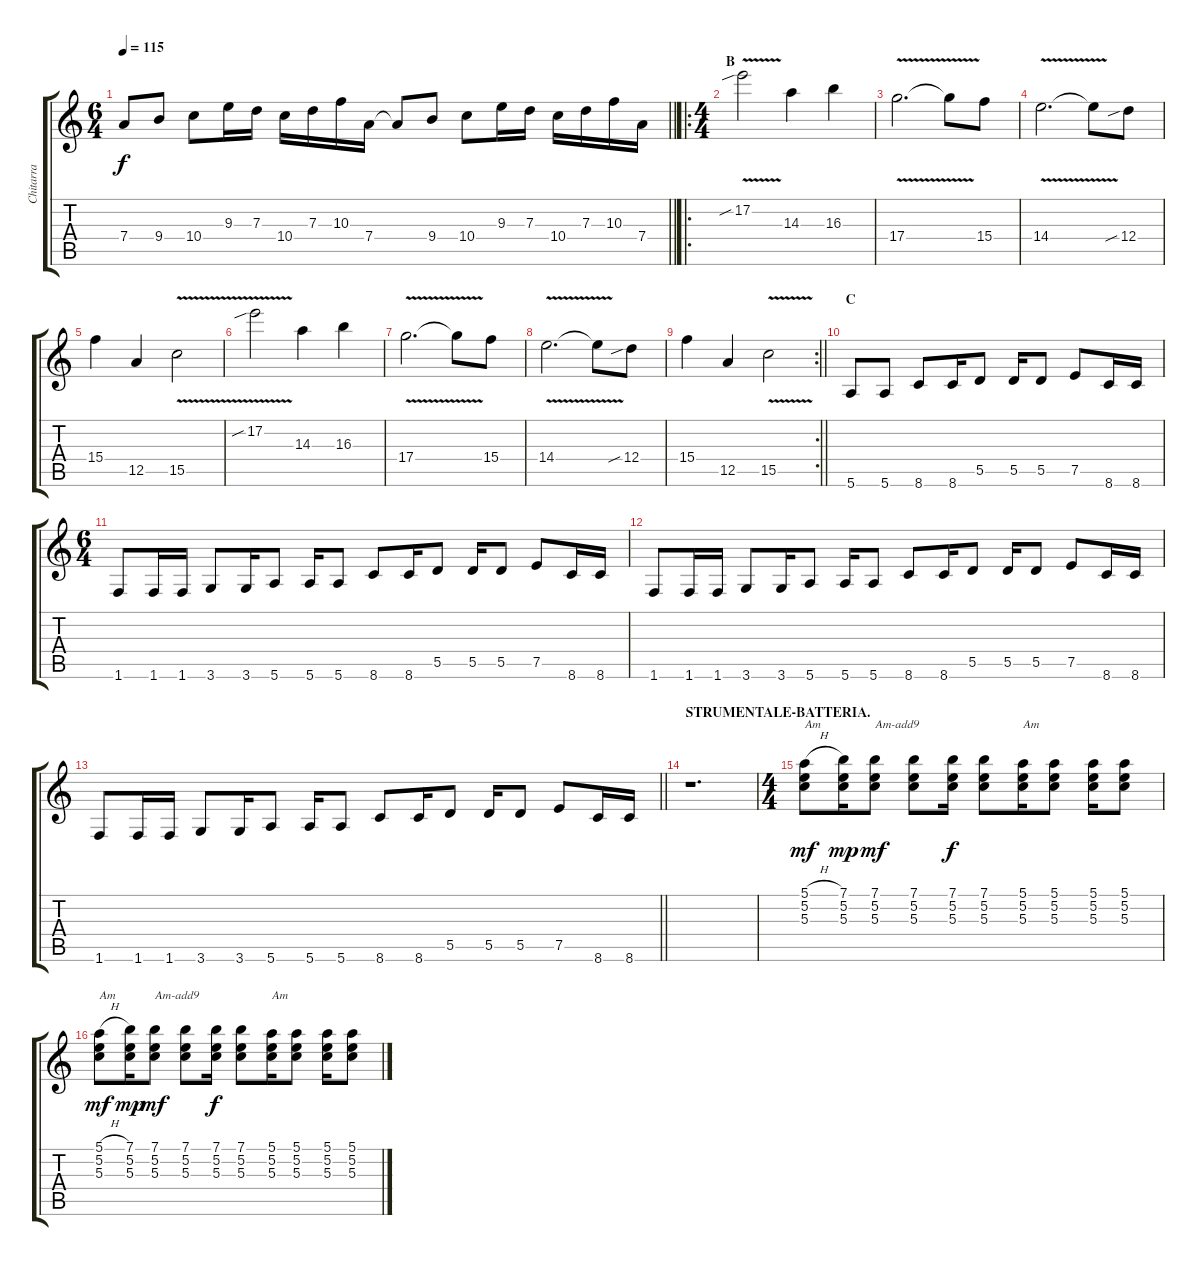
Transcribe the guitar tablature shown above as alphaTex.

\track ("Chitarra" "Chitarra") {instrument electricguitarjazz}
\staff {score tabs}
\tuning (E4 B3 G3 D3 A2 E2) {hide}
\ts (6 4)
\tempo 115
\clef g2
\barLineRight lightlight
\ks c
7.4{t}.8{dy f} 9.4.8 10.4.8 9.3.16 7.3.16 10.4.16 7.3.16 10.3.16 7.4.16 7.4{t}.8 9.4.8 10.4.8 9.3.16 7.3.16 10.4.16 7.3.16 10.3.16 7.4.16 |
\ro
\ts (4 4)
\section ("" "B")
17.2{v sib}.2{volume 9 instrument distortionguitar} 14.3.4 16.3.4 |
17.4{v}.2{d} 17.4{t}.8 15.4.8 |
14.4{v}.2{d} 14.4{t}.8 12.4{sib}.8 |
15.4.4 12.5.4 15.5{v}.2 |
17.2{v sib}.2 14.3.4 16.3.4 |
17.4{v}.2{d} 17.4{t}.8 15.4.8 |
14.4{v}.2{d} 14.4{t}.8 12.4{sib}.8 |
\rc 2
\barLineRight lightlight
15.4.4 12.5.4 15.5{v}.2 |
\section ("" "C")
5.6.8 5.6.8 8.6.8 8.6.16 5.5.8 5.5.16 5.5.8 7.5.8 8.6.16 8.6.16 |
\ts (6 4)
1.6.8 1.6.16 1.6.16 3.6.8 3.6.16 5.6.8 5.6.16 5.6.8 8.6.8 8.6.16 5.5.8 5.5.16 5.5.8 7.5.8 8.6.16 8.6.16 |
1.6.8 1.6.16 1.6.16 3.6.8 3.6.16 5.6.8 5.6.16 5.6.8 8.6.8 8.6.16 5.5.8 5.5.16 5.5.8 7.5.8 8.6.16 8.6.16 |
\barLineRight lightlight
1.6.8 1.6.16 1.6.16 3.6.8 3.6.16 5.6.8 5.6.16 5.6.8 8.6.8 8.6.16 5.5.8 5.5.16 5.5.8 7.5.8 8.6.16 8.6.16 |
\section ("" "STRUMENTALE-BATTERIA.")
r.1{d} |
\ts (4 4)
(5.1{h} 5.2 5.3).8{txt "Am" dy mf instrument electricguitarjazz} (7.1 5.2 5.3).16{dy mp} (7.1 5.2 5.3).8{txt "Am-add9" dy mf} (7.1 5.2 5.3).8 (7.1 5.2 5.3).16{dy f} (7.1 5.2 5.3).8 (5.1 5.2 5.3).16{txt "Am"} (5.1 5.2 5.3).8 (5.1 5.2 5.3).16 (5.1 5.2 5.3).8 |
(5.1{h} 5.2 5.3).8{txt "Am" dy mf} (7.1 5.2 5.3).16{dy mp} (7.1 5.2 5.3).8{txt "Am-add9" dy mf} (7.1 5.2 5.3).8 (7.1 5.2 5.3).16{dy f} (7.1 5.2 5.3).8 (5.1 5.2 5.3).16{txt "Am"} (5.1 5.2 5.3).8 (5.1 5.2 5.3).16 (5.1 5.2 5.3).8
